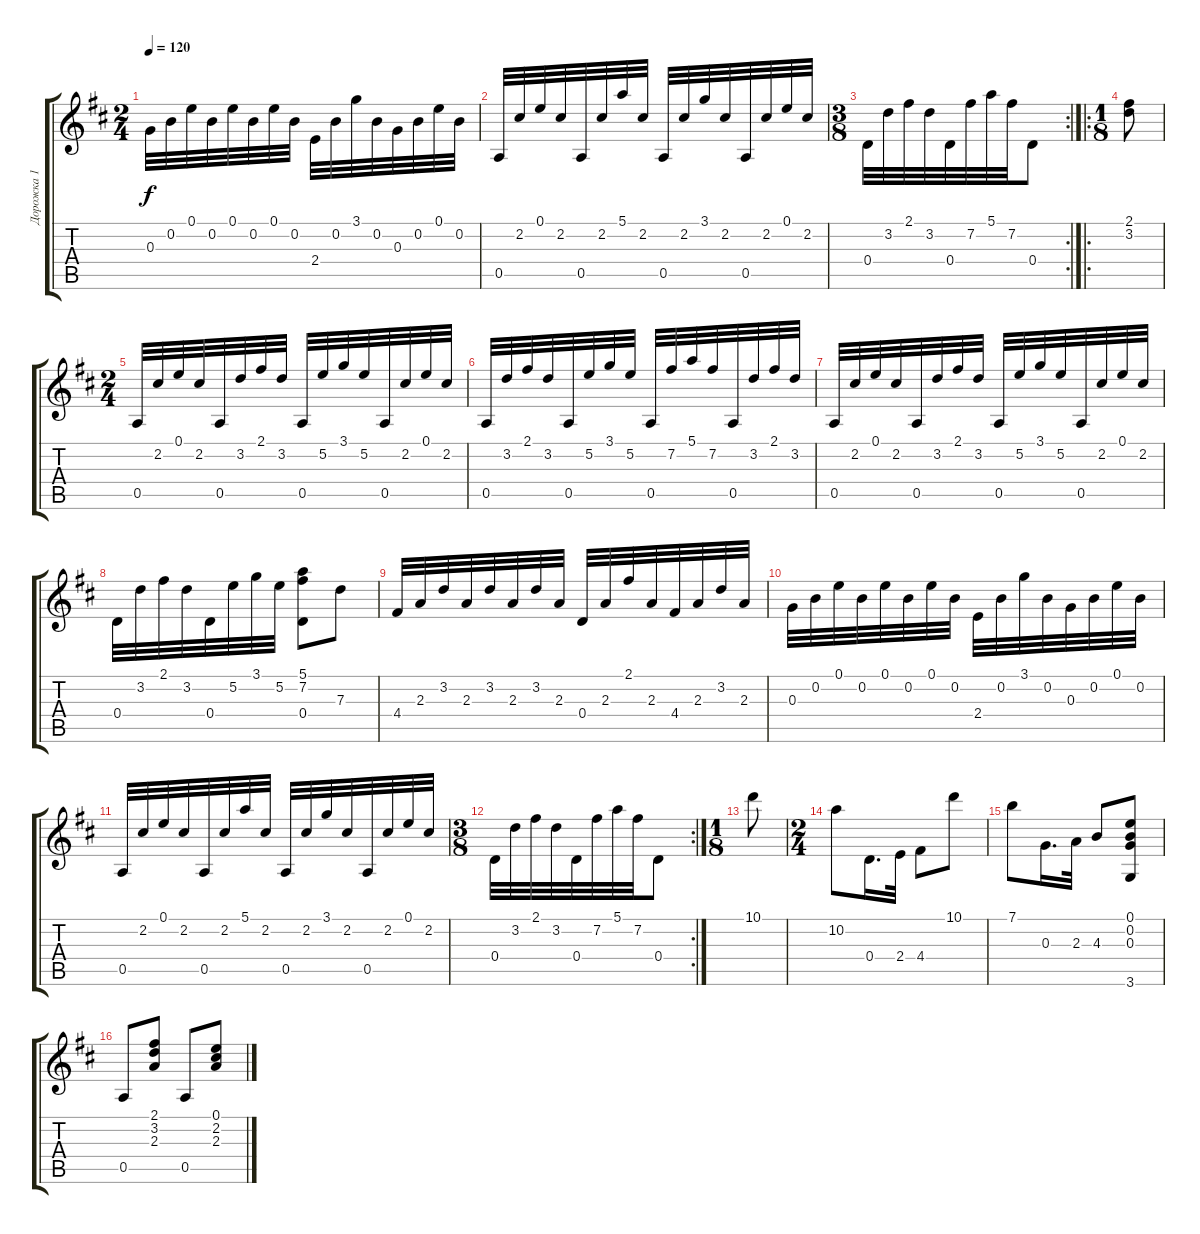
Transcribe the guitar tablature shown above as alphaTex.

\track ("Дорожка 1" "Дорожка 1") {instrument acousticguitarnylon}
\staff {score tabs}
\tuning (E4 B3 G3 D3 A2 E2) {hide}
\ts (2 4)
\tempo 120
\clef g2
\ks d
0.3.32{dy f} 0.2.32 0.1.32 0.2.32 0.1.32 0.2.32 0.1.32 0.2.32 2.4.32 0.2.32 3.1.32 0.2.32 0.3.32 0.2.32 0.1.32 0.2.32 |
0.5.32 2.2.32 0.1.32 2.2.32 0.5.32 2.2.32 5.1.32 2.2.32 0.5.32 2.2.32 3.1.32 2.2.32 0.5.32 2.2.32 0.1.32 2.2.32 |
\rc 2
\ts (3 8)
0.4.32 3.2.32 2.1.32 3.2.32 0.4.32 7.2.32 5.1.32 7.2.32 0.4.8 |
\ro
\ts (1 8)
(2.1 3.2).8 |
\ts (2 4)
0.5.32 2.2.32 0.1.32 2.2.32 0.5.32 3.2.32 2.1.32 3.2.32 0.5.32 5.2.32 3.1.32 5.2.32 0.5.32 2.2.32 0.1.32 2.2.32 |
0.5.32 3.2.32 2.1.32 3.2.32 0.5.32 5.2.32 3.1.32 5.2.32 0.5.32 7.2.32 5.1.32 7.2.32 0.5.32 3.2.32 2.1.32 3.2.32 |
0.5.32 2.2.32 0.1.32 2.2.32 0.5.32 3.2.32 2.1.32 3.2.32 0.5.32 5.2.32 3.1.32 5.2.32 0.5.32 2.2.32 0.1.32 2.2.32 |
0.4.32 3.2.32 2.1.32 3.2.32 0.4.32 5.2.32 3.1.32 5.2.32 (5.1 7.2 0.4).8 7.3.8 |
4.4.32 2.3.32 3.2.32 2.3.32 3.2.32 2.3.32 3.2.32 2.3.32 0.4.32 2.3.32 2.1.32 2.3.32 4.4.32 2.3.32 3.2.32 2.3.32 |
0.3.32 0.2.32 0.1.32 0.2.32 0.1.32 0.2.32 0.1.32 0.2.32 2.4.32 0.2.32 3.1.32 0.2.32 0.3.32 0.2.32 0.1.32 0.2.32 |
0.5.32 2.2.32 0.1.32 2.2.32 0.5.32 2.2.32 5.1.32 2.2.32 0.5.32 2.2.32 3.1.32 2.2.32 0.5.32 2.2.32 0.1.32 2.2.32 |
\rc 2
\ts (3 8)
0.4.32 3.2.32 2.1.32 3.2.32 0.4.32 7.2.32 5.1.32 7.2.32 0.4.8 |
\ts (1 8)
10.1.8 |
\ts (2 4)
10.2.8 0.4.16{d} 2.4.32 4.4.8 10.1.8 |
7.1.8 0.3.16{d} 2.3.32 4.3.8 (0.1 0.2 0.3 3.6).8 |
0.5.8 (2.1 3.2 2.3).8 0.5.8 (0.1 2.2 2.3).8
